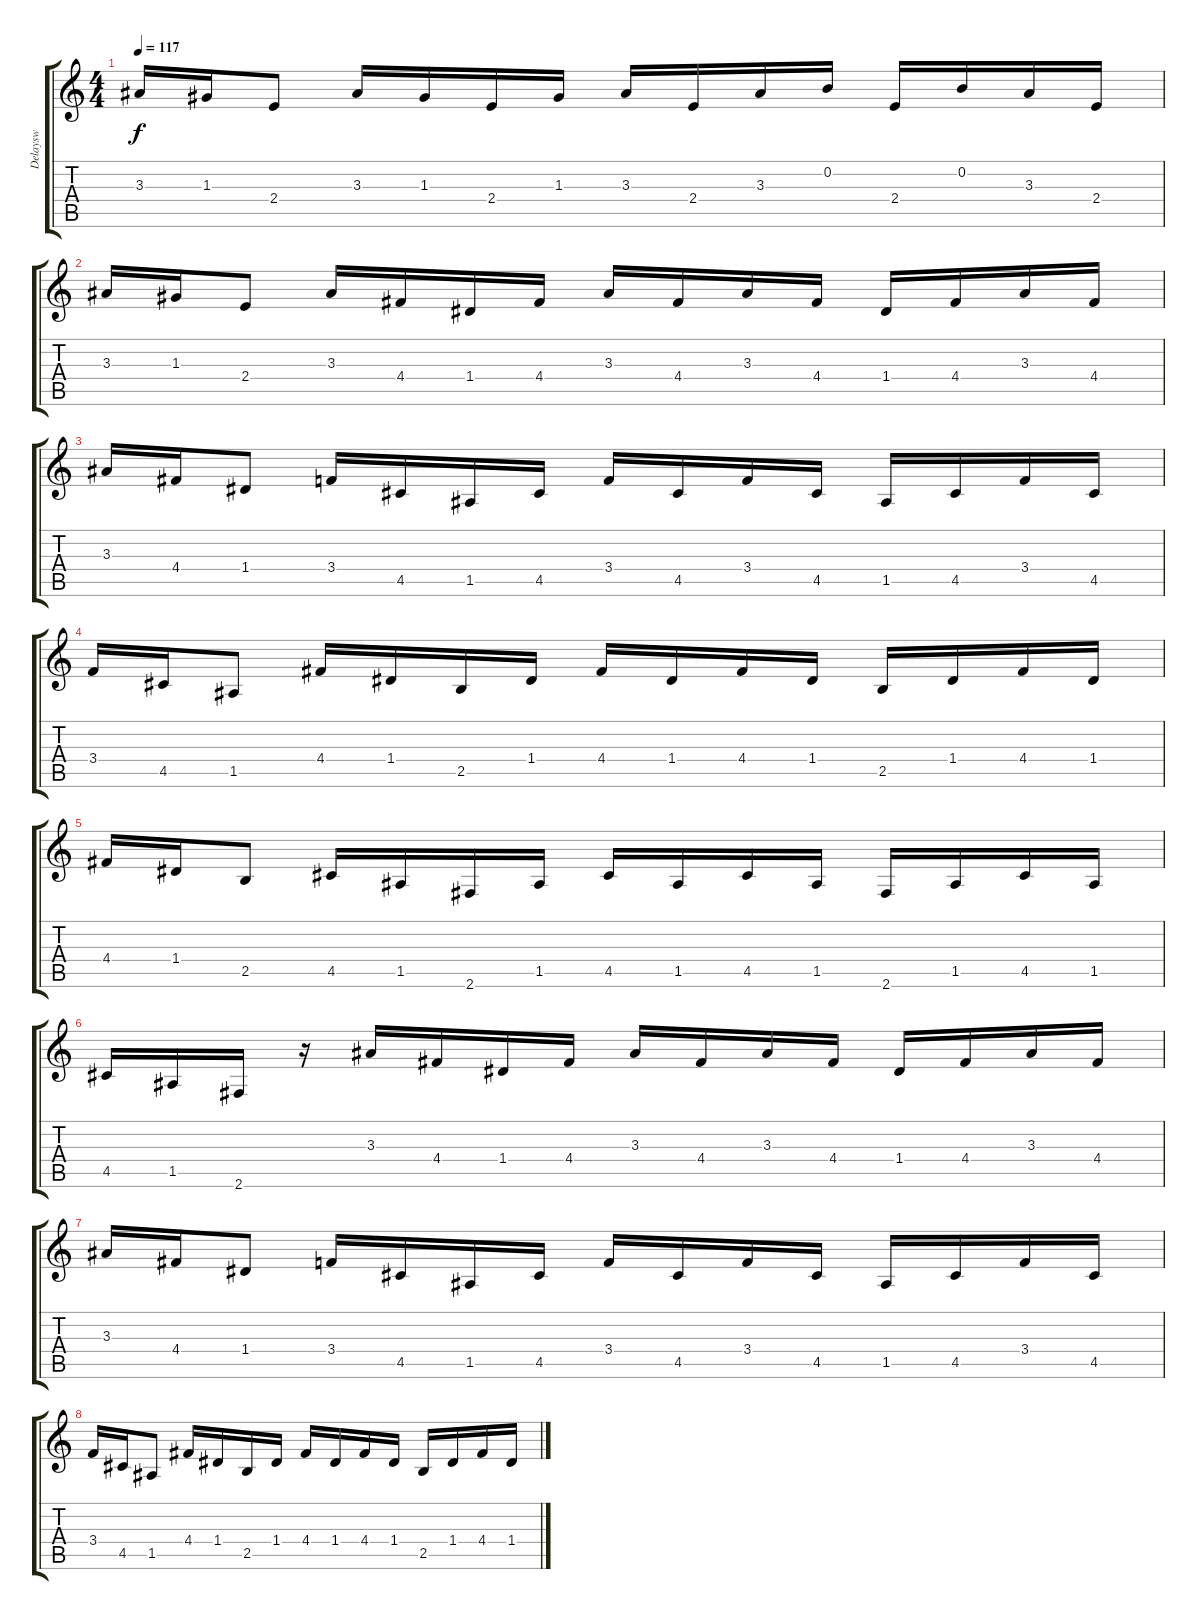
\track ("Delaysw" "Delaysw") {instrument electricguitarjazz}
\staff {score tabs}
\tuning (E4 B3 G3 D3 A2 E2) {hide}
\ts (4 4)
\tempo 117
\clef g2
\ks c
3.3.16{dy f} 1.3.16 2.4.8 3.3.16 1.3.16 2.4.16 1.3.16 3.3.16 2.4.16 3.3.16 0.2.16 2.4.16 0.2.16 3.3.16 2.4.16 |
3.3.16 1.3.16 2.4.8 3.3.16 4.4.16 1.4.16 4.4.16 3.3.16 4.4.16 3.3.16 4.4.16 1.4.16 4.4.16 3.3.16 4.4.16 |
3.3.16 4.4.16 1.4.8 3.4.16 4.5.16 1.5.16 4.5.16 3.4.16 4.5.16 3.4.16 4.5.16 1.5.16 4.5.16 3.4.16 4.5.16 |
3.4.16 4.5.16 1.5.8 4.4.16 1.4.16 2.5.16 1.4.16 4.4.16 1.4.16 4.4.16 1.4.16 2.5.16 1.4.16 4.4.16 1.4.16 |
4.4.16 1.4.16 2.5.8 4.5.16 1.5.16 2.6.16 1.5.16 4.5.16 1.5.16 4.5.16 1.5.16 2.6.16 1.5.16 4.5.16 1.5.16 |
4.5.16 1.5.16 2.6.16 r.16 3.3.16 4.4.16 1.4.16 4.4.16 3.3.16 4.4.16 3.3.16 4.4.16 1.4.16 4.4.16 3.3.16 4.4.16 |
3.3.16 4.4.16 1.4.8 3.4.16 4.5.16 1.5.16 4.5.16 3.4.16 4.5.16 3.4.16 4.5.16 1.5.16 4.5.16 3.4.16 4.5.16 |
3.4.16 4.5.16 1.5.8 4.4.16 1.4.16 2.5.16 1.4.16 4.4.16 1.4.16 4.4.16 1.4.16 2.5.16 1.4.16 4.4.16 1.4.16
